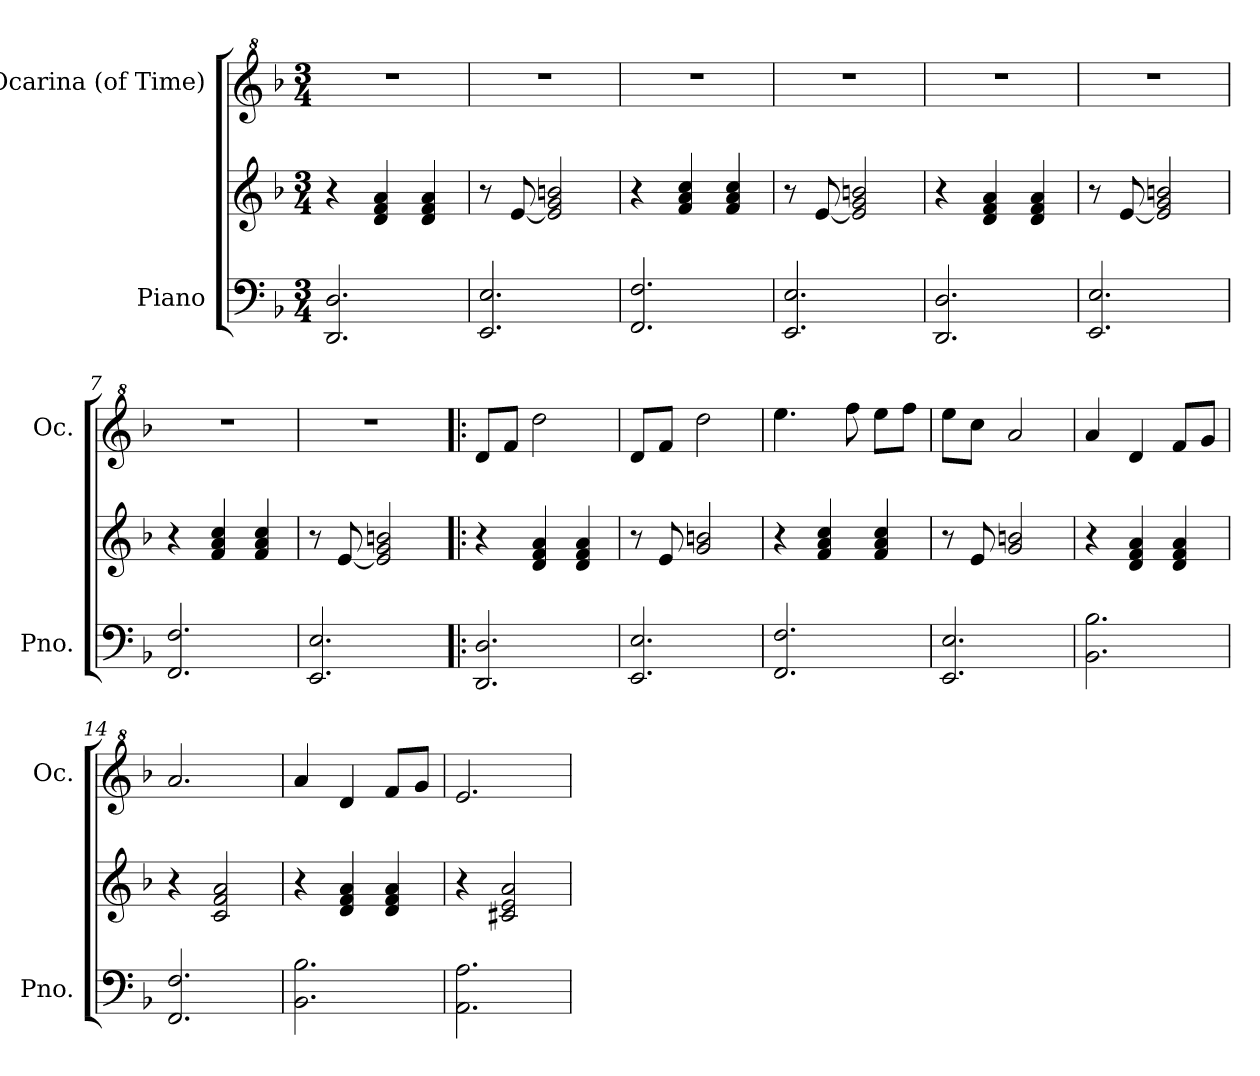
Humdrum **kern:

**kern	**kern	**kern
*part2	*part2	*part1
*staff3	*staff2	*staff1
*I"Piano	*	*I"Ocarina (of Time)
*I'Pno.	*	*I'Oc.
*clefF4	*clefG2	*clefG^2
*k[b-]	*k[b-]	*k[b-]
*M3/4	*M3/4	*M3/4
*MM200	*MM200	*MM200
=1	=1	=1
2.DD/ 2.D/	4r	2.r
.	4d/ 4f/ 4a/	.
.	4d/ 4f/ 4a/	.
=2	=2	=2
2.EE/ 2.E/	8r	2.r
.	[8e/	.
.	2e/] 2g/ 2bn/	.
=3	=3	=3
2.FF/ 2.F/	4r	2.r
.	4f/ 4a/ 4cc/	.
.	4f/ 4a/ 4cc/	.
=4	=4	=4
2.EE/ 2.E/	8r	2.r
.	[8e/	.
.	2e/] 2g/ 2bn/	.
=5	=5	=5
2.DD/ 2.D/	4r	2.r
.	4d/ 4f/ 4a/	.
.	4d/ 4f/ 4a/	.
=6	=6	=6
2.EE/ 2.E/	8r	2.r
.	[8e/	.
.	2e/] 2g/ 2bn/	.
=7	=7	=7
2.FF/ 2.F/	4r	2.r
.	4f/ 4a/ 4cc/	.
.	4f/ 4a/ 4cc/	.
=8	=8	=8
2.EE/ 2.E/	8r	2.r
.	[8e/	.
.	2e/] 2g/ 2bn/	.
!!LO:LB:g=z
=9!|:	=9!|:	=9!|:
2.DD/ 2.D/	4r	8dd/L
.	.	8ff/J
.	4d/ 4f/ 4a/	2ddd\
.	4d/ 4f/ 4a/	.
=10	=10	=10
2.EE/ 2.E/	8r	8dd/L
.	8e/	8ff/J
.	2g/ 2bn/	2ddd\
=11	=11	=11
2.FF/ 2.F/	4r	4.eee\
.	4f/ 4a/ 4cc/	.
.	.	8fff\
.	4f/ 4a/ 4cc/	8eee\L
.	.	8fff\J
=12	=12	=12
2.EE/ 2.E/	8r	8eee\L
.	8e/	8ccc\J
.	2g/ 2bn/	2aa/
=13	=13	=13
2.BB-\ 2.B-\	4r	4aa/
.	4d/ 4f/ 4a/	4dd/
.	4d/ 4f/ 4a/	8ff/L
.	.	8gg/J
=14	=14	=14
2.FF/ 2.F/	4r	2.aa/
.	2c/ 2f/ 2a/	.
=15	=15	=15
2.BB-\ 2.B-\	4r	4aa/
.	4d/ 4f/ 4a/	4dd/
.	4d/ 4f/ 4a/	8ff/L
.	.	8gg/J
=16	=16	=16
2.AA\ 2.A\	4r	2.ee/
.	2c#X/ 2e/ 2a/	.
=	=	=
*-	*-	*-
